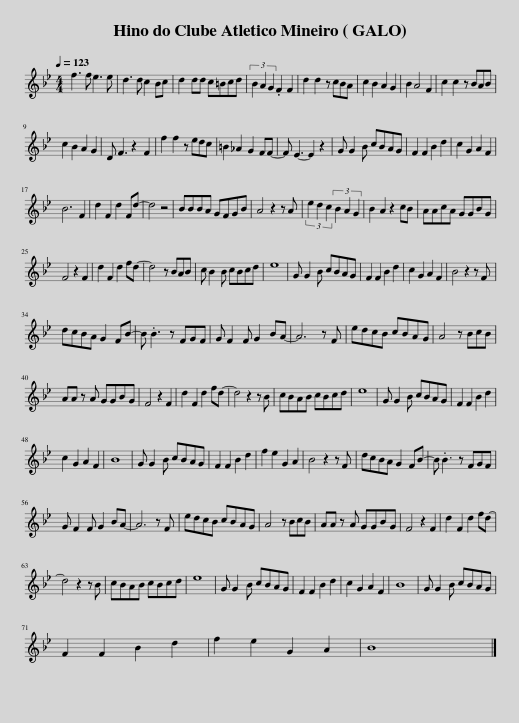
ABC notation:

X:1
L:1/8
Q:1/4=123
M:4/4
I:linebreak $
K:Bb
V:1 treble
V:1
 f3 f e3 e | d3 d c2 Bc | d2 dd c=Bcd | (3B2 A2 G2 .F2 F2 | d2 d2 z cBA | %5
 c2 B2 A2 G2 | B2 A4 F2 | c2 c2 z BAB |$ c2 B2 A2 G2 | D F3 z2 F2 | %10
 f2 f2 z edc | =B2 _A2 G2 FF- | F E3- E2 z2 | G G2 B cBAG | F2 F2 B2 d2 | %15
 c2 G2 A2 F2 |$ B6 F2 | d2 F2 d2 Fd- | d4 z4 | BBBA GFGB | %20
 A4 z2 z A | (3e2 d2 c2 (3B2 A2 G2 | B2 A2 z2 cB | AAcA GGBG |$ F4 z2 F2 | %25
 d2 F2 d2 fd- | d4 z BAB | c B2 B cBcd | e8 | G G2 B cBAG | %30
 F2 F2 B2 d2 | c2 G2 A2 F2 | B4 z2 z F |$ dcBA G2 FB- | B .B3 z FGF | %35
 G F2 F G2 BA- | A6 z F | edcB cBAG | A4 z BcB |$ AA z A GGBG | %40
 F4 z2 F2 | d2 F2 d2 fd- | d4 z2 z B | cBAB cBcd | e8 | %45
 G G2 B cBAG | F2 F2 B2 d2 |$ c2 G2 A2 F2 | B8 | G G2 B cBAG | %50
 F2 F2 B2 d2 | f2 e2 G2 A2 | B4 z2 z F | dcBA G2 FB- | B .B3 z FGF |$ %55
 G F2 F G2 BA- | A6 z F | edcB cBAG | A4 z BcB | AA z A GGBG | %60
 F4 z2 F2 | d2 F2 d2 fd- |$ d4 z2 z B | cBAB cBcd | e8 | %65
 G G2 B cBAG | F2 F2 B2 d2 | c2 G2 A2 F2 | B8 | G G2 B cBAG |$ %70
 F2 F2 B2 d2 | f2 e2 G2 A2 | B8 |] %73
